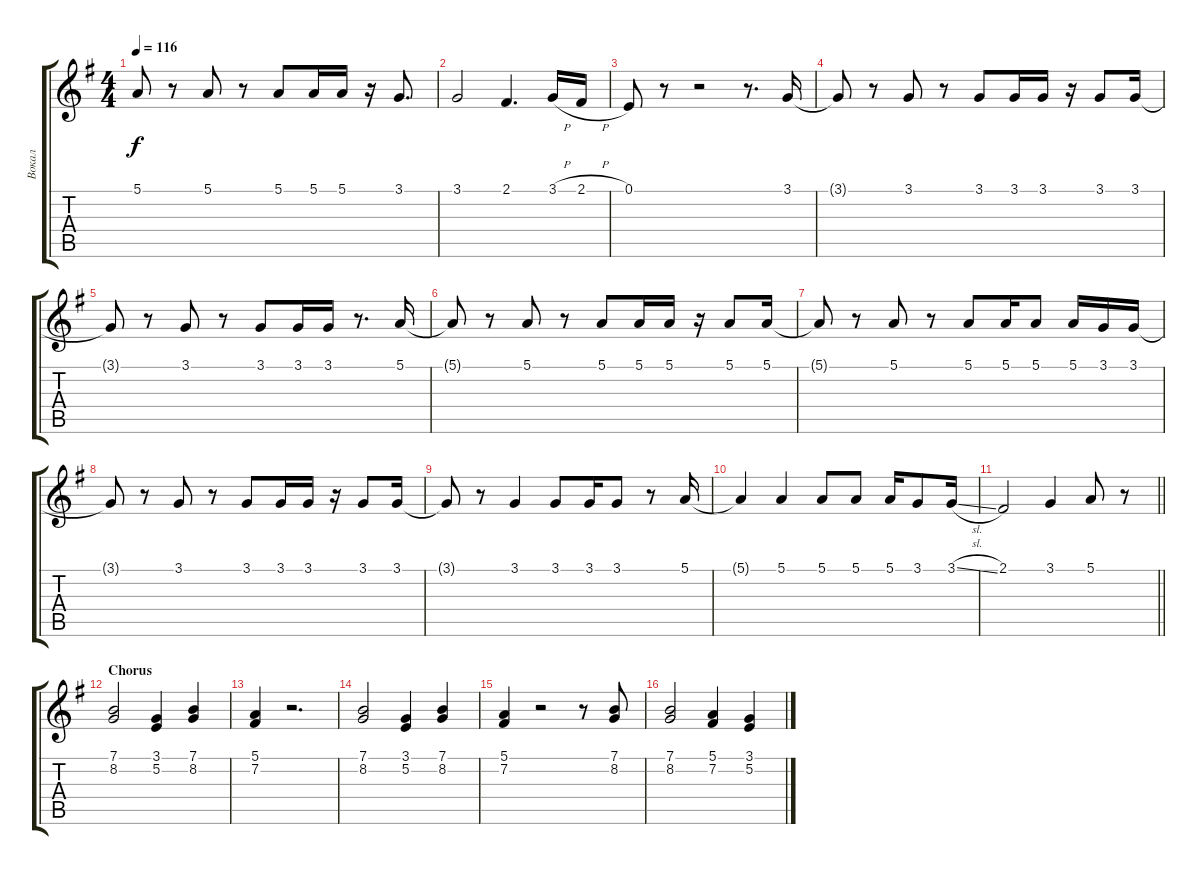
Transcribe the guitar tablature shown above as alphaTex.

\track ("Вокал" "Вокал") {instrument trumpet}
\staff {score tabs}
\tuning (E4 B3 G3 D3 A2 E2) {hide}
\ts (4 4)
\tempo 116
\clef g2
\ks eminor
5.1{t}.8{dy f} r.8 5.1.8 r.8 5.1.8 5.1.16 5.1.16 r.16 3.1.8{d} |
3.1.2 2.1.4{d} 3.1{h}.16 2.1{h}.16 |
0.1.8 r.8 r.2 r.8{d} 3.1.16 |
3.1{t}.8 r.8 3.1.8 r.8 3.1.8 3.1.16 3.1.16 r.16 3.1.8 3.1.16 |
3.1{t}.8 r.8 3.1.8 r.8 3.1.8 3.1.16 3.1.16 r.8{d} 5.1.16 |
5.1{t}.8 r.8 5.1.8 r.8 5.1.8 5.1.16 5.1.16 r.16 5.1.8 5.1.16 |
5.1{t}.8 r.8 5.1.8 r.8 5.1.8 5.1.16 5.1.8 5.1.16 3.1.16 3.1.16 |
3.1{t}.8 r.8 3.1.8 r.8 3.1.8 3.1.16 3.1.16 r.16 3.1.8 3.1.16 |
3.1{t}.8 r.8 3.1.4 3.1.8 3.1.16 3.1.8 r.8 5.1.16 |
5.1{t}.4 5.1.4 5.1.8 5.1.8 5.1.16 3.1.8 3.1{sl}.16 |
\barLineRight lightlight
2.1.2 3.1.4 5.1.8 r.8 |
\section ("" "Chorus")
(7.1 8.2).2 (3.1 5.2).4 (7.1 8.2).4 |
(5.1 7.2).4 r.2{d} |
(7.1 8.2).2 (3.1 5.2).4 (7.1 8.2).4 |
(5.1 7.2).4 r.2 r.8 (7.1 8.2).8 |
(7.1 8.2).2 (5.1 7.2).4 (3.1 5.2).4
